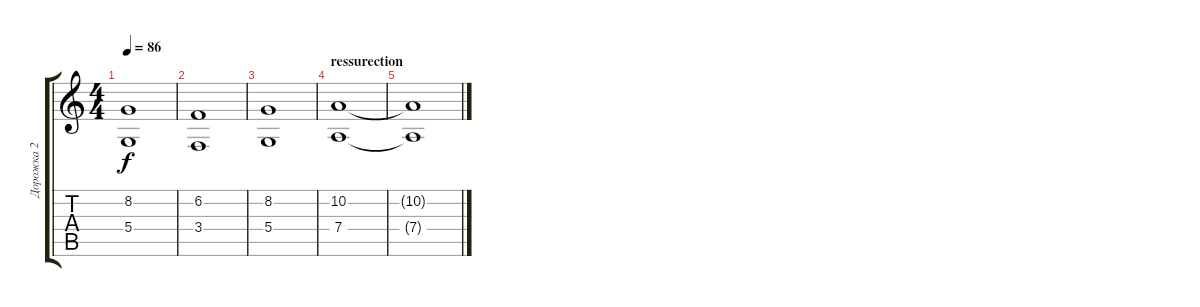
\track ("Дорожка 2" "Дорожка 2") {instrument pad4choir}
\staff {score tabs}
\tuning (E4 B3 G3 D3 A2 E2) {hide}
\ts (4 4)
\tempo 86
\clef g2
\ks c
(8.2 5.4).1{dy f} |
(6.2 3.4).1 |
(8.2 5.4).1 |
\section ("" "ressurection")
(10.2 7.4).1{volume 0} |
(10.2{t} 7.4{t}).1
